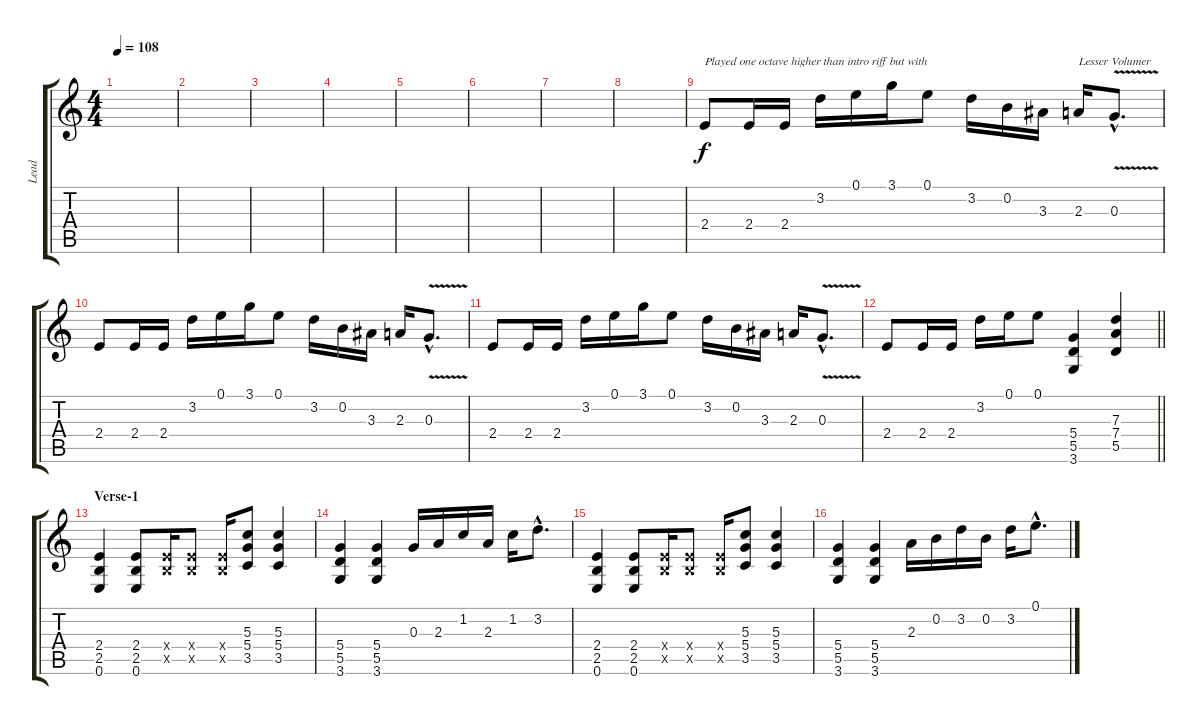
\track ("Lead" "Lead") {instrument distortionguitar}
\staff {score tabs}
\tuning (E4 B3 G3 D3 A2 E2) {hide}
\ts (4 4)
\tempo 108
\clef g2
\ks c
|
|
|
|
|
|
|
|
2.4.8{txt "Played one octave higher than intro riff but with " volume 7} 2.4.16 2.4.16 3.2.16 0.1.16 3.1.16 0.1.8 3.2.16 0.2.16 3.3.16 2.3.16{txt "Lesser Volumer"} 0.3{v hac}.8{d} |
2.4.8 2.4.16 2.4.16 3.2.16 0.1.16 3.1.16 0.1.8 3.2.16 0.2.16 3.3.16 2.3.16 0.3{v hac}.8{d} |
2.4.8 2.4.16 2.4.16 3.2.16 0.1.16 3.1.16 0.1.8 3.2.16 0.2.16 3.3.16 2.3.16 0.3{v hac}.8{d} |
\barLineRight lightlight
2.4.8 2.4.16 2.4.16 3.2.16 0.1.16 0.1.8 (5.4 5.5 3.6).4 (7.3 7.4 5.5).4 |
\section ("" "Verse-1")
(2.4 2.5 0.6).4 (2.4 2.5 0.6).8 (2.4{x} 2.5{x}).16 (2.4{x} 2.5{x}).8 (2.4{x} 2.5{x}).16 (5.3 5.4 3.5).8 (5.3 5.4 3.5).4 |
(5.4 5.5 3.6).4 (5.4 5.5 3.6).4 0.3.16 2.3.16 1.2.16 2.3.16 1.2.16 3.2{hac}.8{d} |
(2.4 2.5 0.6).4 (2.4 2.5 0.6).8 (2.4{x} 2.5{x}).16 (2.4{x} 2.5{x}).8 (2.4{x} 2.5{x}).16 (5.3 5.4 3.5).8 (5.3 5.4 3.5).4 |
(5.4 5.5 3.6).4 (5.4 5.5 3.6).4 2.3.16 0.2.16 3.2.16 0.2.16 3.2.16 0.1{hac}.8{d}
